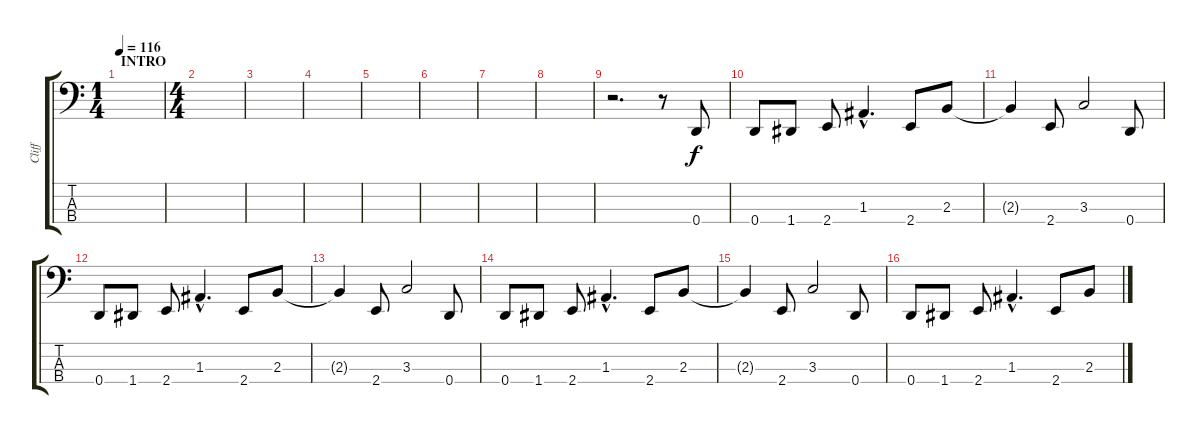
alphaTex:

\track ("Cliff" "Cliff") {instrument electricbassfinger}
\staff {score tabs}
\tuning (G2 D2 A1 D1) {hide}
\ts (1 4)
\section ("" "INTRO")
\tempo 116
\clef f4
\ks c
|
\ts (4 4)
|
|
|
|
|
|
|
r.2{d} r.8 0.4.8 |
0.4.8 1.4.8 2.4.8 1.3{hac}.4{d} 2.4.8 2.3.8 |
2.3{t}.4 2.4.8 3.3.2 0.4.8 |
0.4.8 1.4.8 2.4.8 1.3{hac}.4{d} 2.4.8 2.3.8 |
2.3{t}.4 2.4.8 3.3.2 0.4.8 |
0.4.8 1.4.8 2.4.8 1.3{hac}.4{d} 2.4.8 2.3.8 |
2.3{t}.4 2.4.8 3.3.2 0.4.8 |
0.4.8 1.4.8 2.4.8 1.3{hac}.4{d} 2.4.8 2.3.8
